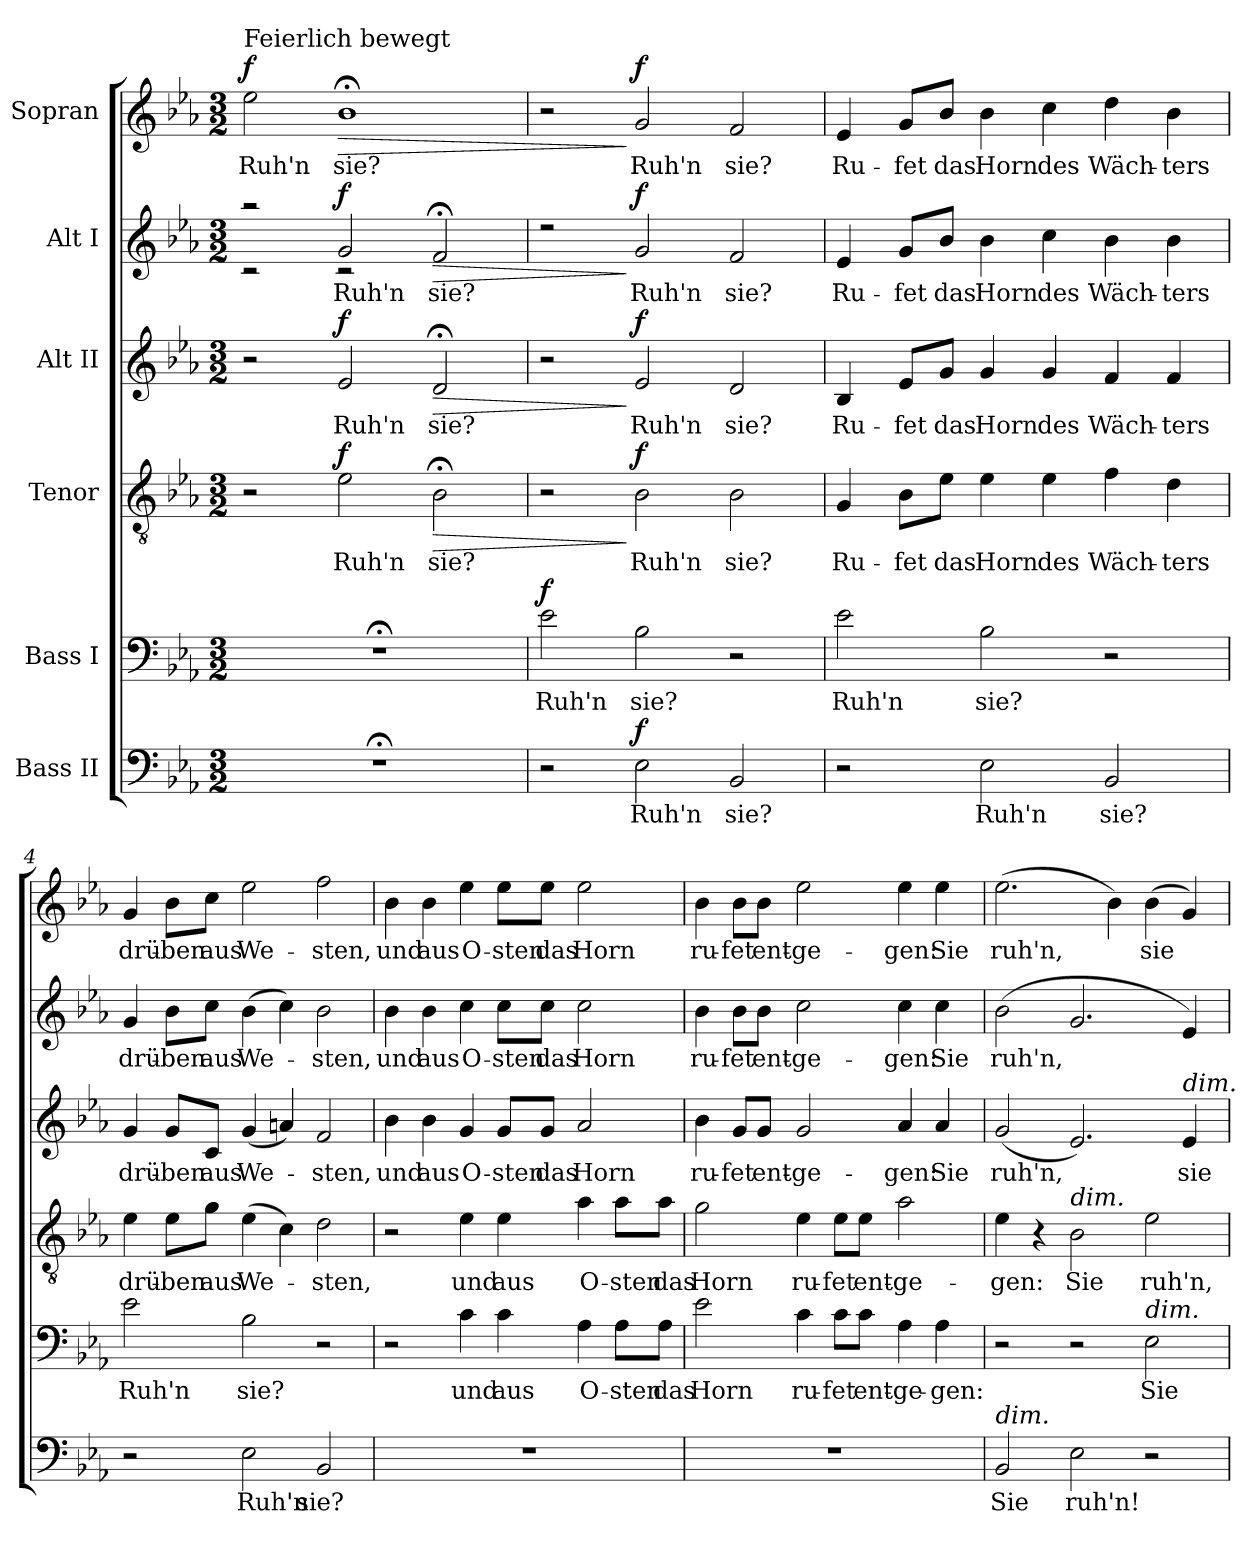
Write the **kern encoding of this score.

**kern	**text	**dynam	**kern	**text	**dynam	**kern	**text	**dynam	**kern	**text	**dynam	**kern	**text	**dynam	**kern	**text	**dynam
*part6	*part6	*part6	*part5	*part5	*part5	*part4	*part4	*part4	*part3	*part3	*part3	*part2	*part2	*part2	*part1	*part1	*part1
*staff6	*staff6	*staff6	*staff5	*staff5	*staff5	*staff4	*staff4	*staff4	*staff3	*staff3	*staff3	*staff2	*staff2	*staff2	*staff1	*staff1	*staff1
*I"Bass II	*	*	*I"Bass I	*	*	*I"Tenor	*	*	*I"Alt II	*	*	*I"Alt I	*	*	*I"Sopran	*	*
*clefF4	*	*	*clefF4	*	*	*clefGv2	*	*	*clefG2	*	*	*clefG2	*	*	*clefG2	*	*
*k[b-e-a-]	*	*	*k[b-e-a-]	*	*	*k[b-e-a-]	*	*	*k[b-e-a-]	*	*	*k[b-e-a-]	*	*	*k[b-e-a-]	*	*
*E-:	*	*	*E-:	*	*	*E-:	*	*	*E-:	*	*	*E-:	*	*	*E-:	*	*
*M3/2	*	*	*M3/2	*	*	*M3/2	*	*	*M3/2	*	*	*M3/2	*	*	*M3/2	*	*
*MM120	*	*	*MM120	*	*	*MM120	*	*	*MM120	*	*	*MM120	*	*	*MM120	*	*
=1	=1	=1	=1	=1	=1	=1	=1	=1	=1	=1	=1	=1	=1	=1	=1	=1	=1
*	*	*	*	*	*	*	*	*	*	*	*	*^	*	*	*	*	*
!	!	!	!	!	!	!	!	!	!	!	!	!	!	!	!	!LO:TX:a:t=Feierlich bewegt	!	!
!	!	!	!	!	!	!	!	!	!	!	!	!	!	!	!	!	!LO:LY:b	!LO:DY:b
1.r;<	.	.	1.r;<	.	.	2r	.	.	2r	.	.	2raa	2rc	.	.	2ee-\	Ruh'n	f
!	!	!	!	!	!	!	!LO:LY:b	!LO:DY:b	!	!LO:LY:b	!LO:DY:b	!	!	!LO:LY:b	!LO:DY:b	!	!LO:LY:b	!LO:HP:b
.	.	.	.	.	.	2e-\	Ruh'n	f	2e-/	Ruh'n	f	2g/	2rc	Ruh'n	f	1b-;<	sie?	>
!	!	!	!	!	!	!	!LO:LY:b	!LO:HP:b	!	!LO:LY:b	!LO:HP:b	!	!	!LO:LY:b	!LO:HP:b	!	!	!
.	.	.	.	.	.	2B-;<\	sie?	>	2d;/	sie?	>	2f;/	2g\yy	sie?	>	.	.	.
=2	=2	=2	=2	=2	=2	=2	=2	=2	=2	=2	=2	=2	=2	=2	=2	=2	=2	=2
!	!	!	!	!LO:LY:b	!LO:DY:b	!	!	!	!	!	!	!	!	!	!	!	!	!
2r	.	.	2e-\	Ruh'n	f	2r	.	.	2r	.	.	2r	2g\yy	.	.	2r	.	.
!	!LO:LY:b	!LO:DY:b	!	!LO:LY:b	!	!	!LO:LY:b	!LO:DY:n=1:b	!	!LO:LY:b	!LO:DY:n=1:b	!	!	!LO:LY:b	!LO:DY:n=1:b	!	!LO:LY:b	!LO:DY:n=1:b
2E-\	Ruh'n	f	2B-\	sie?	.	2B-\	Ruh'n	] f	2e-/	Ruh'n	] f	2g/	1ryy	Ruh'n	] f	2g/	Ruh'n	] f
!	!LO:LY:b	!	!	!	!	!	!LO:LY:b	!	!	!LO:LY:b	!	!	!	!LO:LY:b	!	!	!LO:LY:b	!
2BB-/	sie?	.	2r	.	.	2B-\	sie?	.	2d/	sie?	.	2f/	.	sie?	.	2f/	sie?	.
*	*	*	*	*	*	*	*	*	*	*	*	*v	*v	*	*	*	*	*
=3	=3	=3	=3	=3	=3	=3	=3	=3	=3	=3	=3	=3	=3	=3	=3	=3	=3
!	!	!	!	!LO:LY:b	!	!	!LO:LY:b	!	!	!LO:LY:b	!	!	!LO:LY:b	!	!	!LO:LY:b	!
2r	.	.	2e-\	Ruh'n	.	4G/	Ru-	.	4B-/	Ru-	.	4e-/	Ru-	.	4e-/	Ru-	.
!	!	!	!	!	!	!	!LO:LY:b	!	!	!LO:LY:b	!	!	!LO:LY:b	!	!	!LO:LY:b	!
.	.	.	.	.	.	8B-\L	-fet	.	8e-/L	-fet	.	8g/L	-fet	.	8g/L	-fet	.
!	!	!	!	!	!	!	!LO:LY:b	!	!	!LO:LY:b	!	!	!LO:LY:b	!	!	!LO:LY:b	!
.	.	.	.	.	.	8e-\J	das	.	8g/J	das	.	8b-/J	das	.	8b-/J	das	.
!	!LO:LY:b	!	!	!LO:LY:b	!	!	!LO:LY:b	!	!	!LO:LY:b	!	!	!LO:LY:b	!	!	!LO:LY:b	!
2E-\	Ruh'n	.	2B-\	sie?	.	4e-\	Horn	.	4g/	Horn	.	4b-\	Horn	.	4b-\	Horn	.
!	!	!	!	!	!	!	!LO:LY:b	!	!	!LO:LY:b	!	!	!LO:LY:b	!	!	!LO:LY:b	!
.	.	.	.	.	.	4e-\	des	.	4g/	des	.	4cc\	des	.	4cc\	des	.
!	!LO:LY:b	!	!	!	!	!	!LO:LY:b	!	!	!LO:LY:b	!	!	!LO:LY:b	!	!	!LO:LY:b	!
2BB-/	sie?	.	2r	.	.	4f\	Wäch-	.	4f/	Wäch-	.	4b-\	Wäch-	.	4dd\	Wäch-	.
!	!	!	!	!	!	!	!LO:LY:b	!	!	!LO:LY:b	!	!	!LO:LY:b	!	!	!LO:LY:b	!
.	.	.	.	.	.	4d\	-ters	.	4f/	-ters	.	4b-\	-ters	.	4b-\	-ters	.
=4	=4	=4	=4	=4	=4	=4	=4	=4	=4	=4	=4	=4	=4	=4	=4	=4	=4
!	!	!	!	!LO:LY:b	!	!	!LO:LY:b	!	!	!LO:LY:b	!	!	!LO:LY:b	!	!	!LO:LY:b	!
2r	.	.	2e-\	Ruh'n	.	4e-\	drü-	.	4g/	drü-	.	4g/	drü-	.	4g/	drü-	.
!	!	!	!	!	!	!	!LO:LY:b	!	!	!LO:LY:b	!	!	!LO:LY:b	!	!	!LO:LY:b	!
.	.	.	.	.	.	8e-\L	-ben	.	8g/L	-ben	.	8b-\L	-ben	.	8b-\L	-ben	.
!	!	!	!	!	!	!	!LO:LY:b	!	!	!LO:LY:b	!	!	!LO:LY:b	!	!	!LO:LY:b	!
.	.	.	.	.	.	8g\J	aus	.	8c/J	aus	.	8cc\J	aus	.	8cc\J	aus	.
!	!LO:LY:b	!	!	!LO:LY:b	!	!	!LO:LY:b	!	!	!LO:LY:b	!	!	!LO:LY:b	!	!	!LO:LY:b	!
2E-\	Ruh'n	.	2B-\	sie?	.	(>4e-\	We-	.	(<4g/	We-	.	(>4b-\	We-	.	2ee-\	We-	.
.	.	.	.	.	.	4c\)	.	.	4an/)	.	.	4cc\)	.	.	.	.	.
!	!LO:LY:b	!	!	!	!	!	!LO:LY:b	!	!	!LO:LY:b	!	!	!LO:LY:b	!	!	!LO:LY:b	!
2BB-/	sie?	.	2r	.	.	2d\	-sten,	.	2f/	-sten,	.	2b-\	-sten,	.	2ff\	-sten,	.
!!LO:LB:g=z
=5	=5	=5	=5	=5	=5	=5	=5	=5	=5	=5	=5	=5	=5	=5	=5	=5	=5
!	!	!	!	!	!	!	!	!	!	!LO:LY:b	!	!	!LO:LY:b	!	!	!LO:LY:b	!
1.r	.	.	2r	.	.	2r	.	.	4b-\	und	.	4b-\	und	.	4b-\	und	.
!	!	!	!	!	!	!	!	!	!	!LO:LY:b	!	!	!LO:LY:b	!	!	!LO:LY:b	!
.	.	.	.	.	.	.	.	.	4b-\	aus	.	4b-\	aus	.	4b-\	aus	.
!	!	!	!	!LO:LY:b	!	!	!LO:LY:b	!	!	!LO:LY:b	!	!	!LO:LY:b	!	!	!LO:LY:b	!
.	.	.	4c\	und	.	4e-\	und	.	4g/	O-	.	4cc\	O-	.	4ee-\	O-	.
!	!	!	!	!LO:LY:b	!	!	!LO:LY:b	!	!	!LO:LY:b	!	!	!LO:LY:b	!	!	!LO:LY:b	!
.	.	.	4c\	aus	.	4e-\	aus	.	8g/L	-sten	.	8cc\L	-sten	.	8ee-\L	-sten	.
!	!	!	!	!	!	!	!	!	!	!LO:LY:b	!	!	!LO:LY:b	!	!	!LO:LY:b	!
.	.	.	.	.	.	.	.	.	8g/J	das	.	8cc\J	das	.	8ee-\J	das	.
!	!	!	!	!LO:LY:b	!	!	!LO:LY:b	!	!	!LO:LY:b	!	!	!LO:LY:b	!	!	!LO:LY:b	!
.	.	.	4A-\	O-	.	4a-\	O-	.	2a-/	Horn	.	2cc\	Horn	.	2ee-\	Horn	.
!	!	!	!	!LO:LY:b	!	!	!LO:LY:b	!	!	!	!	!	!	!	!	!	!
.	.	.	8A-\L	-sten	.	8a-\L	-sten	.	.	.	.	.	.	.	.	.	.
!	!	!	!	!LO:LY:b	!	!	!LO:LY:b	!	!	!	!	!	!	!	!	!	!
.	.	.	8A-\J	das	.	8a-\J	das	.	.	.	.	.	.	.	.	.	.
=6	=6	=6	=6	=6	=6	=6	=6	=6	=6	=6	=6	=6	=6	=6	=6	=6	=6
!	!	!	!	!LO:LY:b	!	!	!LO:LY:b	!	!	!LO:LY:b	!	!	!LO:LY:b	!	!	!LO:LY:b	!
1.r	.	.	2e-\	Horn	.	2g\	Horn	.	4b-\	ru-	.	4b-\	ru-	.	4b-\	ru-	.
!	!	!	!	!	!	!	!	!	!	!LO:LY:b	!	!	!LO:LY:b	!	!	!LO:LY:b	!
.	.	.	.	.	.	.	.	.	8g/L	-fet	.	8b-\L	-fet	.	8b-\L	-fet	.
!	!	!	!	!	!	!	!	!	!	!LO:LY:b	!	!	!LO:LY:b	!	!	!LO:LY:b	!
.	.	.	.	.	.	.	.	.	8g/J	ent-	.	8b-\J	ent-	.	8b-\J	ent-	.
!	!	!	!	!LO:LY:b	!	!	!LO:LY:b	!	!	!LO:LY:b	!	!	!LO:LY:b	!	!	!LO:LY:b	!
.	.	.	4c\	ru-	.	4e-\	ru-	.	2g/	-ge-	.	2cc\	-ge-	.	2ee-\	-ge-	.
!	!	!	!	!LO:LY:b	!	!	!LO:LY:b	!	!	!	!	!	!	!	!	!	!
.	.	.	8c\L	-fet	.	8e-\L	-fet	.	.	.	.	.	.	.	.	.	.
!	!	!	!	!LO:LY:b	!	!	!LO:LY:b	!	!	!	!	!	!	!	!	!	!
.	.	.	8c\J	ent-	.	8e-\J	ent-	.	.	.	.	.	.	.	.	.	.
!	!	!	!	!LO:LY:b	!	!	!LO:LY:b	!	!	!LO:LY:b	!	!	!LO:LY:b	!	!	!LO:LY:b	!
.	.	.	4A-\	-ge-	.	2a-\	-ge-	.	4a-/	-gen:	.	4cc\	-gen:	.	4ee-\	-gen:	.
!	!	!	!	!LO:LY:b	!	!	!	!	!	!LO:LY:b	!	!	!LO:LY:b	!	!	!LO:LY:b	!
.	.	.	4A-\	-gen:	.	.	.	.	4a-/	Sie	.	4cc\	Sie	.	4ee-\	Sie	.
=7	=7	=7	=7	=7	=7	=7	=7	=7	=7	=7	=7	=7	=7	=7	=7	=7	=7
!LO:TX:a:i:t=dim.	!	!	!	!	!	!	!	!	!	!	!	!	!	!	!	!	!
!	!LO:LY:b	!	!	!	!	!	!LO:LY:b	!	!	!LO:LY:b	!	!	!LO:LY:b	!	!	!LO:LY:b	!
2BB-/	Sie	.	2r	.	.	4e-\	-gen:	.	(<2g/	ruh'n,	.	(>2b-\	ruh'n,	.	(>2.ee-\	ruh'n,	.
.	.	.	.	.	.	4r	.	.	.	.	.	.	.	.	.	.	.
!	!	!	!	!	!	!LO:TX:a:i:t=dim.	!	!	!	!	!	!	!	!	!	!	!
!	!LO:LY:b	!	!	!	!	!	!LO:LY:b	!	!	!	!	!	!	!	!	!	!
2E-\	ruh'n!	.	2r	.	.	2B-\	Sie	.	2.e-/)	.	.	2.g/	.	.	.	.	.
.	.	.	.	.	.	.	.	.	.	.	.	.	.	.	4b-\)	.	.
!	!	!	!LO:TX:a:i:t=dim.	!	!	!	!	!	!	!	!	!	!	!	!	!	!
!	!	!	!	!LO:LY:b	!	!	!LO:LY:b	!	!	!	!	!	!	!	!	!LO:LY:b	!
2r	.	.	2E-\	Sie	.	2e-\	ruh'n,	.	.	.	.	.	.	.	(>4b-\	sie	.
!	!	!	!	!	!	!	!	!	!LO:TX:a:i:t=dim.	!	!	!	!	!	!	!	!
!	!	!	!	!	!	!	!	!	!	!LO:LY:b	!	!	!	!	!	!	!
.	.	.	.	.	.	.	.	.	4e-/	sie	.	4e-/)	.	.	4g/)	.	.
=	=	=	=	=	=	=	=	=	=	=	=	=	=	=	=	=	=
*-	*-	*-	*-	*-	*-	*-	*-	*-	*-	*-	*-	*-	*-	*-	*-	*-	*-
